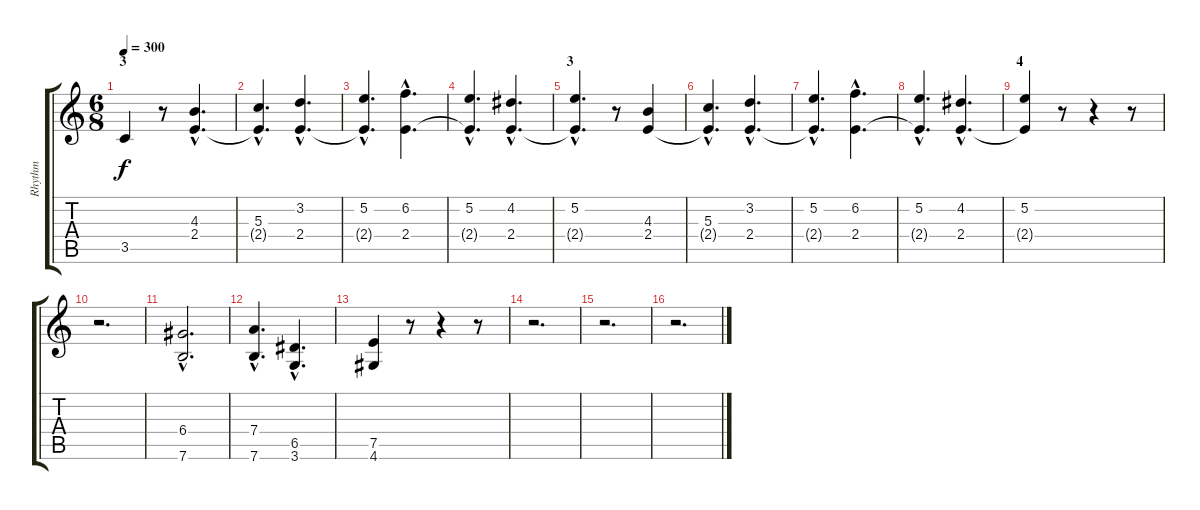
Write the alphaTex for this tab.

\track ("Rhythm" "Rhythm") {instrument distortionguitar}
\staff {score tabs}
\tuning (E4 B3 G3 D3 A2 E2) {hide}
\ts (6 8)
\section ("" "3")
\tempo 300
\clef g2
\ks c
3.5.4{dy f} r.8 (4.3{hac} 2.4{hac}).4{d} |
(5.3{hac} 2.4{hac t}).4{d} (3.2{hac} 2.4{hac}).4{d} |
(5.2{hac} 2.4{hac t}).4{d} (6.2{hac} 2.4{hac}).4{d} |
(5.2{hac} 2.4{hac t}).4{d} (4.2{hac} 2.4{hac}).4{d} |
\section ("" "3")
(5.2{hac} 2.4{hac t}).4{d} r.8 (4.3 2.4).4 |
(5.3{hac} 2.4{hac t}).4{d} (3.2{hac} 2.4{hac}).4{d} |
(5.2{hac} 2.4{hac t}).4{d} (6.2{hac} 2.4{hac}).4{d} |
(5.2{hac} 2.4{hac t}).4{d} (4.2{hac} 2.4{hac}).4{d} |
\section ("" "4")
(5.2 2.4{t}).4 r.8 r.4 r.8 |
r.2{d} |
(6.4{hac} 7.6{hac}).2{d} |
(7.4{hac} 7.6{hac}).4{d} (6.5{hac} 3.6{hac}).4{d} |
(7.5 4.6).4 r.8 r.4 r.8 |
r.2{d} |
r.2{d} |
r.2{d}
